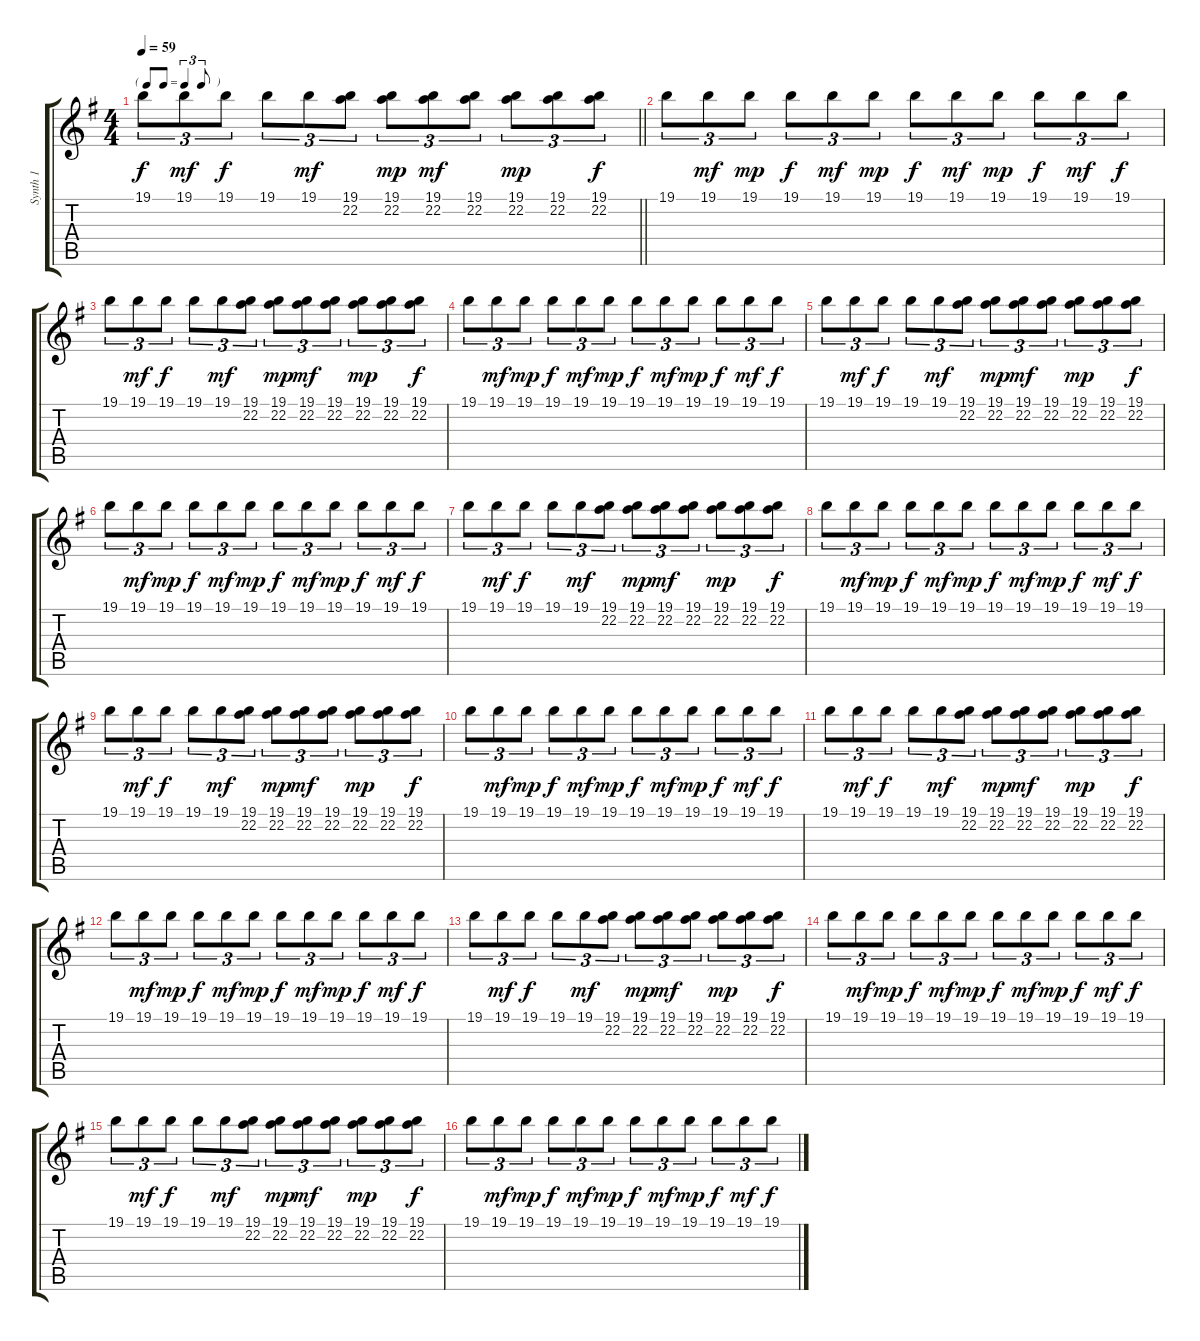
\track ("Synth 1" "Synth 1") {instrument recorder}
\staff {score tabs}
\tuning (E4 B3 G3 D3 A2 E2) {hide}
\ts (4 4)
\tf triplet8th
\tempo 59
\clef g2
\barLineRight lightlight
\ks g
19.1.8{tu (3 2) dy f} 19.1.8{tu (3 2) dy mf} 19.1.8{tu (3 2) dy f} 19.1.8{tu (3 2)} 19.1.8{tu (3 2) dy mf} (19.1 22.2).8{tu (3 2)} (19.1 22.2).8{tu (3 2) dy mp} (19.1 22.2).8{tu (3 2) dy mf} (19.1 22.2).8{tu (3 2)} (19.1 22.2).8{tu (3 2) dy mp} (19.1 22.2).8{tu (3 2)} (19.1 22.2).8{tu (3 2) dy f} |
19.1.8{tu (3 2)} 19.1.8{tu (3 2) dy mf} 19.1.8{tu (3 2) dy mp} 19.1.8{tu (3 2) dy f} 19.1.8{tu (3 2) dy mf} 19.1.8{tu (3 2) dy mp} 19.1.8{tu (3 2) dy f} 19.1.8{tu (3 2) dy mf} 19.1.8{tu (3 2) dy mp} 19.1.8{tu (3 2) dy f} 19.1.8{tu (3 2) dy mf} 19.1.8{tu (3 2) dy f} |
19.1.8{tu (3 2)} 19.1.8{tu (3 2) dy mf} 19.1.8{tu (3 2) dy f} 19.1.8{tu (3 2)} 19.1.8{tu (3 2) dy mf} (19.1 22.2).8{tu (3 2)} (19.1 22.2).8{tu (3 2) dy mp} (19.1 22.2).8{tu (3 2) dy mf} (19.1 22.2).8{tu (3 2)} (19.1 22.2).8{tu (3 2) dy mp} (19.1 22.2).8{tu (3 2)} (19.1 22.2).8{tu (3 2) dy f} |
19.1.8{tu (3 2)} 19.1.8{tu (3 2) dy mf} 19.1.8{tu (3 2) dy mp} 19.1.8{tu (3 2) dy f} 19.1.8{tu (3 2) dy mf} 19.1.8{tu (3 2) dy mp} 19.1.8{tu (3 2) dy f} 19.1.8{tu (3 2) dy mf} 19.1.8{tu (3 2) dy mp} 19.1.8{tu (3 2) dy f} 19.1.8{tu (3 2) dy mf} 19.1.8{tu (3 2) dy f} |
19.1.8{tu (3 2)} 19.1.8{tu (3 2) dy mf} 19.1.8{tu (3 2) dy f} 19.1.8{tu (3 2)} 19.1.8{tu (3 2) dy mf} (19.1 22.2).8{tu (3 2)} (19.1 22.2).8{tu (3 2) dy mp} (19.1 22.2).8{tu (3 2) dy mf} (19.1 22.2).8{tu (3 2)} (19.1 22.2).8{tu (3 2) dy mp} (19.1 22.2).8{tu (3 2)} (19.1 22.2).8{tu (3 2) dy f} |
19.1.8{tu (3 2)} 19.1.8{tu (3 2) dy mf} 19.1.8{tu (3 2) dy mp} 19.1.8{tu (3 2) dy f} 19.1.8{tu (3 2) dy mf} 19.1.8{tu (3 2) dy mp} 19.1.8{tu (3 2) dy f} 19.1.8{tu (3 2) dy mf} 19.1.8{tu (3 2) dy mp} 19.1.8{tu (3 2) dy f} 19.1.8{tu (3 2) dy mf} 19.1.8{tu (3 2) dy f} |
19.1.8{tu (3 2)} 19.1.8{tu (3 2) dy mf} 19.1.8{tu (3 2) dy f} 19.1.8{tu (3 2)} 19.1.8{tu (3 2) dy mf} (19.1 22.2).8{tu (3 2)} (19.1 22.2).8{tu (3 2) dy mp} (19.1 22.2).8{tu (3 2) dy mf} (19.1 22.2).8{tu (3 2)} (19.1 22.2).8{tu (3 2) dy mp} (19.1 22.2).8{tu (3 2)} (19.1 22.2).8{tu (3 2) dy f} |
19.1.8{tu (3 2)} 19.1.8{tu (3 2) dy mf} 19.1.8{tu (3 2) dy mp} 19.1.8{tu (3 2) dy f} 19.1.8{tu (3 2) dy mf} 19.1.8{tu (3 2) dy mp} 19.1.8{tu (3 2) dy f} 19.1.8{tu (3 2) dy mf} 19.1.8{tu (3 2) dy mp} 19.1.8{tu (3 2) dy f} 19.1.8{tu (3 2) dy mf} 19.1.8{tu (3 2) dy f} |
19.1.8{tu (3 2)} 19.1.8{tu (3 2) dy mf} 19.1.8{tu (3 2) dy f} 19.1.8{tu (3 2)} 19.1.8{tu (3 2) dy mf} (19.1 22.2).8{tu (3 2)} (19.1 22.2).8{tu (3 2) dy mp} (19.1 22.2).8{tu (3 2) dy mf} (19.1 22.2).8{tu (3 2)} (19.1 22.2).8{tu (3 2) dy mp} (19.1 22.2).8{tu (3 2)} (19.1 22.2).8{tu (3 2) dy f} |
19.1.8{tu (3 2)} 19.1.8{tu (3 2) dy mf} 19.1.8{tu (3 2) dy mp} 19.1.8{tu (3 2) dy f} 19.1.8{tu (3 2) dy mf} 19.1.8{tu (3 2) dy mp} 19.1.8{tu (3 2) dy f} 19.1.8{tu (3 2) dy mf} 19.1.8{tu (3 2) dy mp} 19.1.8{tu (3 2) dy f} 19.1.8{tu (3 2) dy mf} 19.1.8{tu (3 2) dy f} |
19.1.8{tu (3 2)} 19.1.8{tu (3 2) dy mf} 19.1.8{tu (3 2) dy f} 19.1.8{tu (3 2)} 19.1.8{tu (3 2) dy mf} (19.1 22.2).8{tu (3 2)} (19.1 22.2).8{tu (3 2) dy mp} (19.1 22.2).8{tu (3 2) dy mf} (19.1 22.2).8{tu (3 2)} (19.1 22.2).8{tu (3 2) dy mp} (19.1 22.2).8{tu (3 2)} (19.1 22.2).8{tu (3 2) dy f} |
19.1.8{tu (3 2)} 19.1.8{tu (3 2) dy mf} 19.1.8{tu (3 2) dy mp} 19.1.8{tu (3 2) dy f} 19.1.8{tu (3 2) dy mf} 19.1.8{tu (3 2) dy mp} 19.1.8{tu (3 2) dy f} 19.1.8{tu (3 2) dy mf} 19.1.8{tu (3 2) dy mp} 19.1.8{tu (3 2) dy f} 19.1.8{tu (3 2) dy mf} 19.1.8{tu (3 2) dy f} |
19.1.8{tu (3 2)} 19.1.8{tu (3 2) dy mf} 19.1.8{tu (3 2) dy f} 19.1.8{tu (3 2)} 19.1.8{tu (3 2) dy mf} (19.1 22.2).8{tu (3 2)} (19.1 22.2).8{tu (3 2) dy mp} (19.1 22.2).8{tu (3 2) dy mf} (19.1 22.2).8{tu (3 2)} (19.1 22.2).8{tu (3 2) dy mp} (19.1 22.2).8{tu (3 2)} (19.1 22.2).8{tu (3 2) dy f} |
19.1.8{tu (3 2)} 19.1.8{tu (3 2) dy mf} 19.1.8{tu (3 2) dy mp} 19.1.8{tu (3 2) dy f} 19.1.8{tu (3 2) dy mf} 19.1.8{tu (3 2) dy mp} 19.1.8{tu (3 2) dy f} 19.1.8{tu (3 2) dy mf} 19.1.8{tu (3 2) dy mp} 19.1.8{tu (3 2) dy f} 19.1.8{tu (3 2) dy mf} 19.1.8{tu (3 2) dy f} |
19.1.8{tu (3 2)} 19.1.8{tu (3 2) dy mf} 19.1.8{tu (3 2) dy f} 19.1.8{tu (3 2)} 19.1.8{tu (3 2) dy mf} (19.1 22.2).8{tu (3 2)} (19.1 22.2).8{tu (3 2) dy mp} (19.1 22.2).8{tu (3 2) dy mf} (19.1 22.2).8{tu (3 2)} (19.1 22.2).8{tu (3 2) dy mp} (19.1 22.2).8{tu (3 2)} (19.1 22.2).8{tu (3 2) dy f} |
19.1.8{tu (3 2)} 19.1.8{tu (3 2) dy mf} 19.1.8{tu (3 2) dy mp} 19.1.8{tu (3 2) dy f} 19.1.8{tu (3 2) dy mf} 19.1.8{tu (3 2) dy mp} 19.1.8{tu (3 2) dy f} 19.1.8{tu (3 2) dy mf} 19.1.8{tu (3 2) dy mp} 19.1.8{tu (3 2) dy f} 19.1.8{tu (3 2) dy mf} 19.1.8{tu (3 2) dy f}
